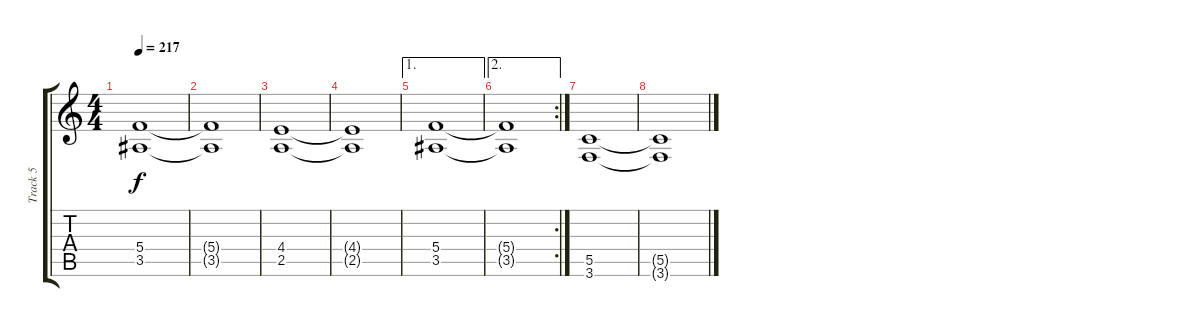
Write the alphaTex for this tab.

\track ("Track 5" "Track 5") {instrument distortionguitar}
\staff {score tabs}
\tuning (D4 A3 F3 C3 G2 D2) {hide}
\ts (4 4)
\tempo 217
\clef g2
\ks c
(5.4 3.5).1{dy f} |
(5.4{t} 3.5{t}).1 |
(4.4 2.5).1 |
(4.4{t} 2.5{t}).1 |
\ae 1
(5.4 3.5).1 |
\ae 2
\rc 2
(5.4{t} 3.5{t}).1 |
(5.5 3.6).1 |
(5.5{t} 3.6{t}).1
